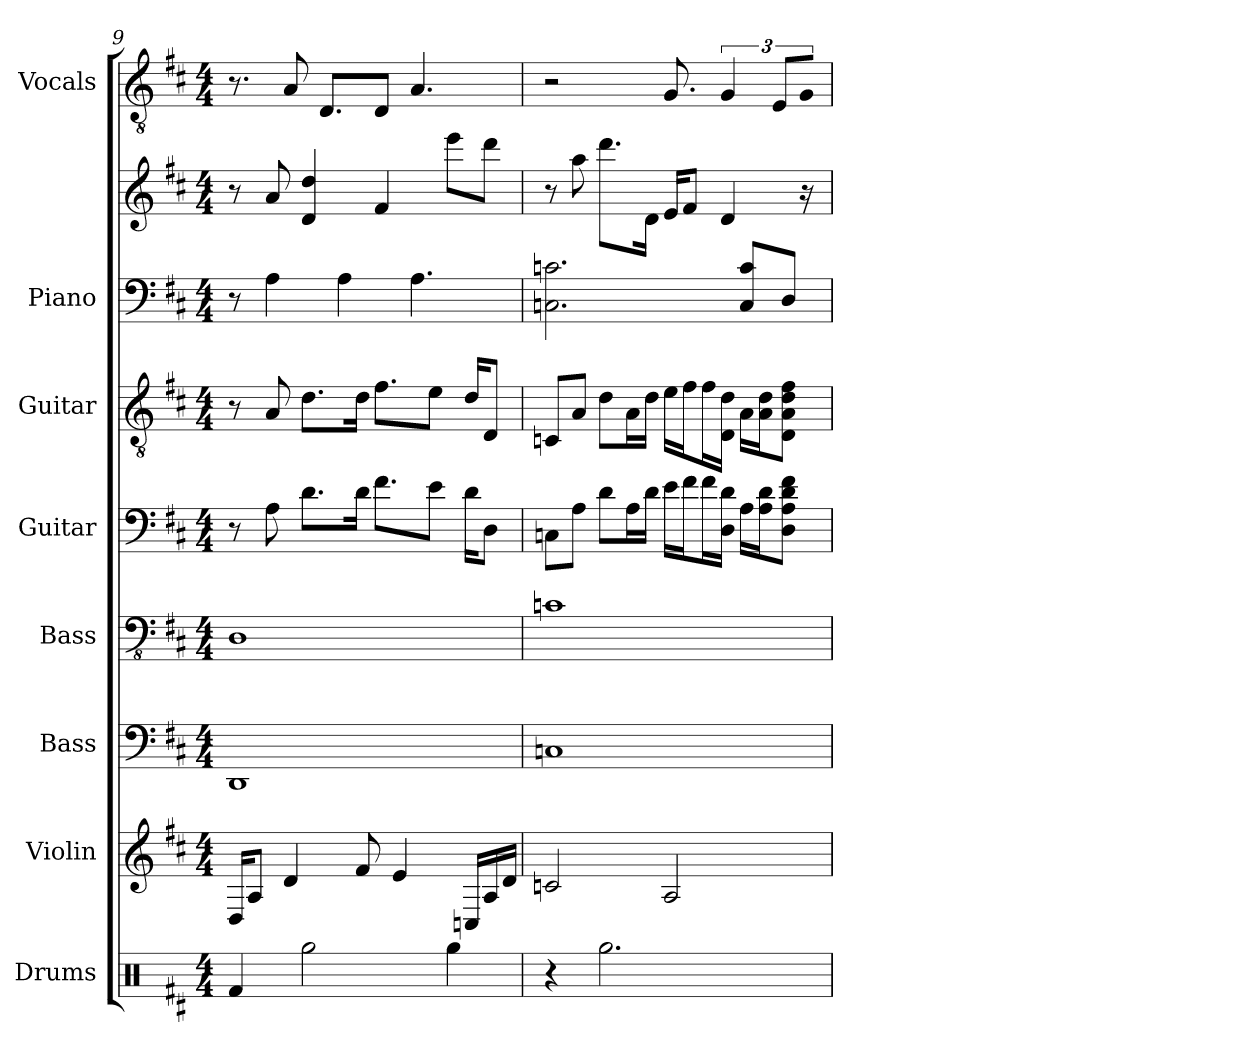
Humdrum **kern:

**kern	**kern	**kern	**kern	**kern	**kern	**kern	**kern	**kern
*part8	*part7	*part6	*part5	*part4	*part3	*part2	*part2	*part1
*staff9	*staff8	*staff7	*staff6	*staff5	*staff4	*staff3	*staff2	*staff1
*I"Drums	*I"Violin	*I"Bass	*I"Bass	*I"Guitar	*I"Guitar	*I"Piano	*	*I"Vocals
*clefX	*clefG2	*	*clefFv4	*	*clefGv2	*clefF4	*clefG2	*clefGv2
*k[f#c#]	*k[f#c#]	*k[f#c#]	*k[f#c#]	*k[f#c#]	*k[f#c#]	*k[f#c#]	*k[f#c#]	*k[f#c#]
*D:	*D:	*D:	*D:	*D:	*D:	*D:	*D:	*D:
*M4/4	*M4/4	*M4/4	*M4/4	*M4/4	*M4/4	*M4/4	*M4/4	*M4/4
=9	=9	=9	=9	=9	=9	=9	=9	=9
4Rf	16D/KL	1DD	1DD	8r	8r	8r	8r	8.r
.	8A/J	.	.	.	.	.	.	.
.	.	.	.	8A	8A	4A	8a	.
.	4d	.	.	.	.	.	.	8A
2Rgg	.	.	.	8.dL	8.d\L	.	4d 4dd	.
.	.	.	.	.	.	.	.	8.D/L
.	.	.	.	.	.	4A	.	.
.	8f#	.	.	16dJk	16d\Jk	.	.	.
.	.	.	.	8.f#L	8.f#\L	.	4f#	8D/J
.	4e	.	.	.	.	.	.	.
.	.	.	.	.	.	4.A	.	4.A
.	.	.	.	8eJ	8e\J	.	.	.
4Rgg	.	.	.	.	.	.	8eee\L	.
.	16C/LL	.	.	16dKL	16d/KL	.	.	.
.	16A/	.	.	8DJ	8D/J	.	8ddd\J	.
.	16d/JJ	.	.	.	.	.	.	.
=10	=10	=10	=10	=10	=10	=10	=10	=10
4r	2c	1C	1C	8CL	8C/L	2.C 2.c	8r	2r
.	.	.	.	8AJ	8A/J	.	8aa	.
2.Rgg	.	.	.	8dL	8d\L	.	8.ddd\L	.
.	.	.	.	16AL	16A\L	.	.	.
.	.	.	.	16dJJ	16d\JJ	.	16d\Jk	.
.	2A	.	.	16eLL	16e\LL	.	16e/KL	8.G
.	.	.	.	16f#J	16f#\J	.	8f#/J	.
.	.	.	.	16f#L	16f#\L	.	.	.
.	.	.	.	16D\ 16d\JJ	16D\ 16d\JJ	.	4d	6G
.	.	.	.	16ALL	16A\LL	8C/ 8c/L	.	.
.	.	.	.	16A\ 16d\J	16A\ 16d\J	.	.	.
.	.	.	.	.	.	.	.	12E/L
.	.	.	.	8A\ 8D\ 8f#\ 8d\J	8A\ 8D\ 8f#\ 8d\J	8D/J	.	.
.	.	.	.	.	.	.	16r	16G/Jk
=	=	=	=	=	=	=	=	=
*-	*-	*-	*-	*-	*-	*-	*-	*-
